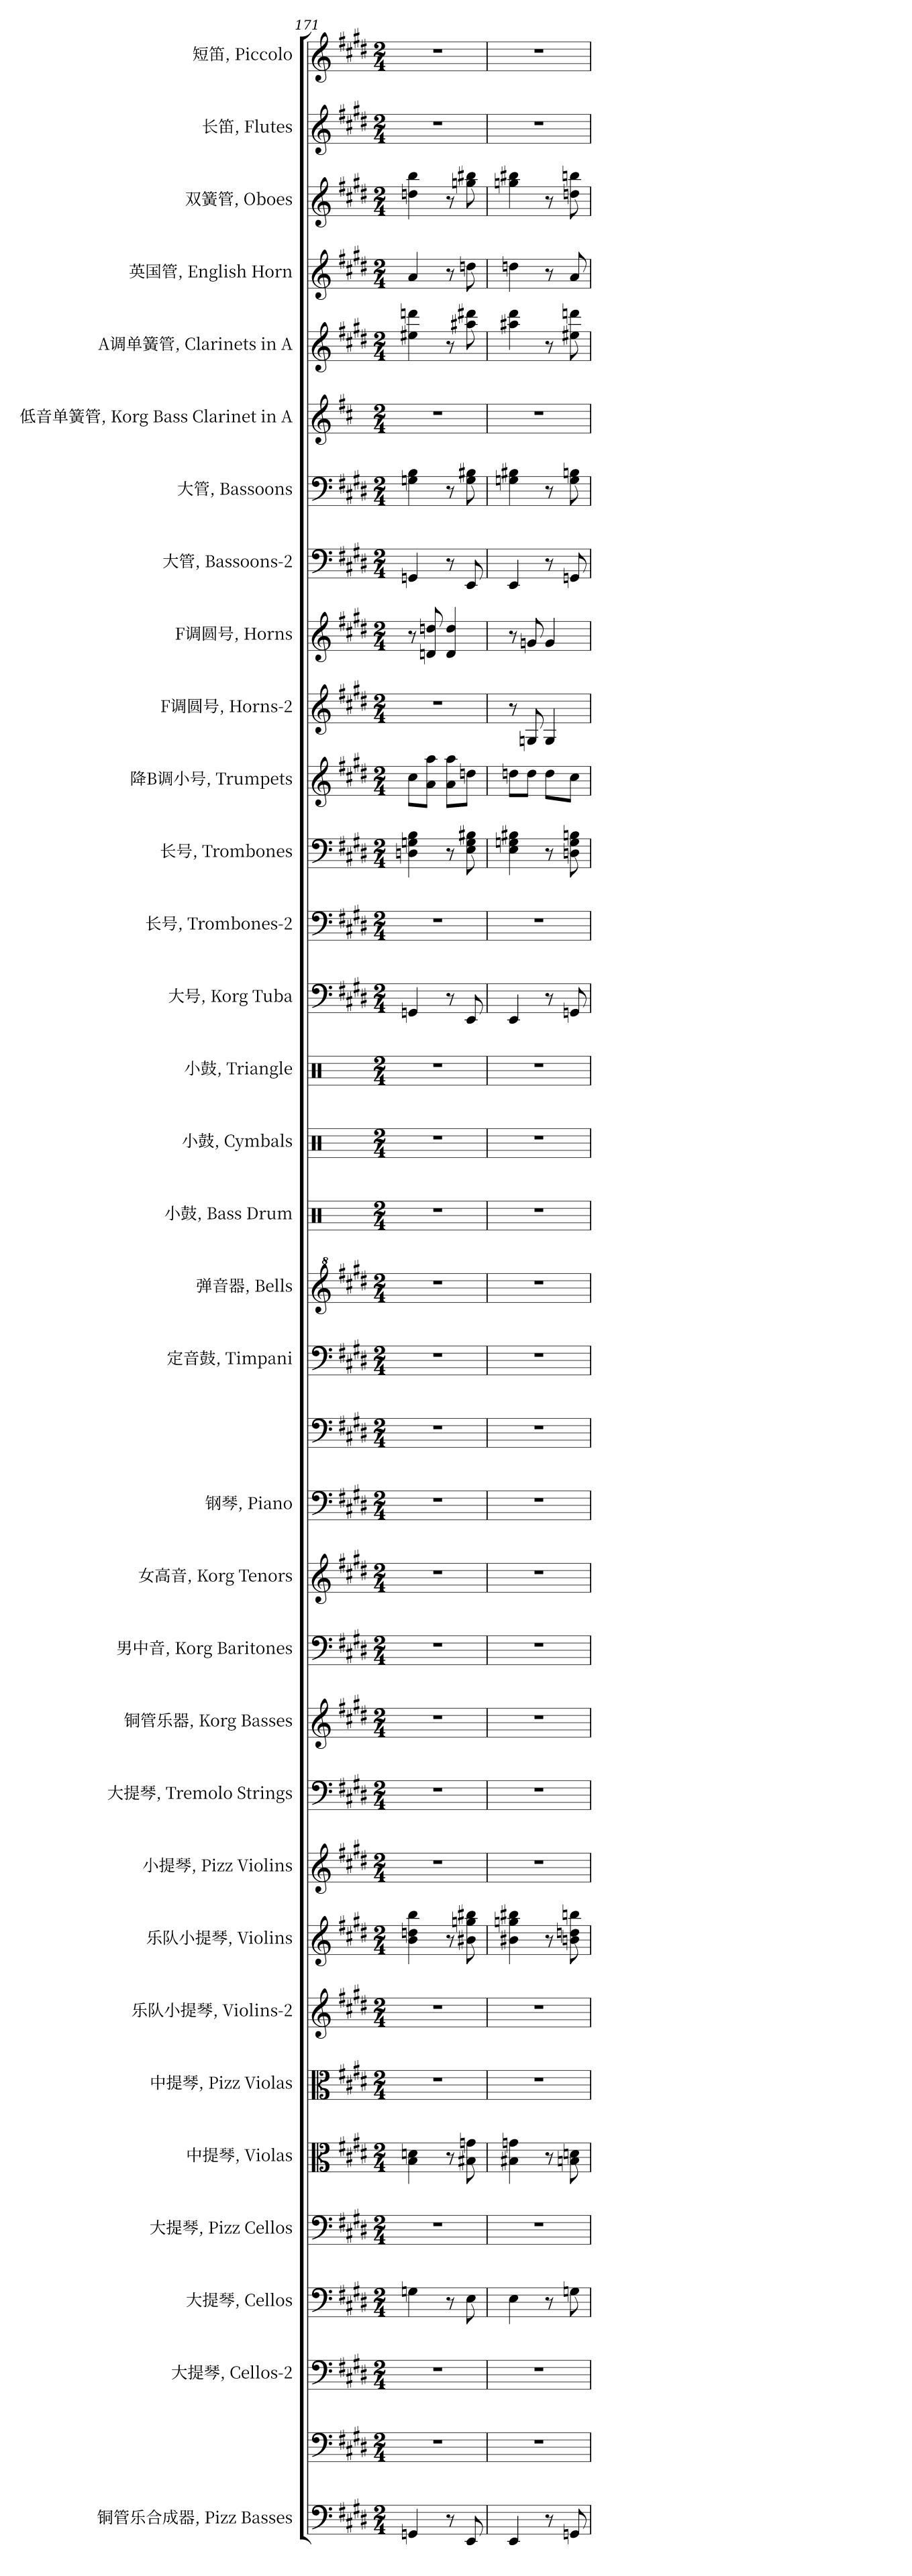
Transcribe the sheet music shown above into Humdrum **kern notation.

**kern	**kern	**kern	**kern	**kern	**kern	**kern	**kern	**kern	**kern	**kern	**kern	**kern	**kern	**kern	**kern	**kern	**kern	**kern	**kern	**kern	**kern	**kern	**kern	**kern	**kern	**kern	**kern	**kern	**kern	**kern	**kern	**kern	**kern	**kern
*part33	*part33	*part32	*part31	*part30	*part29	*part28	*part27	*part26	*part25	*part24	*part23	*part22	*part21	*part20	*part20	*part19	*part18	*part17	*part16	*part15	*part14	*part13	*part12	*part11	*part10	*part9	*part8	*part7	*part6	*part5	*part4	*part3	*part2	*part1
*staff35	*staff34	*staff33	*staff32	*staff31	*staff30	*staff29	*staff28	*staff27	*staff26	*staff25	*staff24	*staff23	*staff22	*staff21	*staff20	*staff19	*staff18	*staff17	*staff16	*staff15	*staff14	*staff13	*staff12	*staff11	*staff10	*staff9	*staff8	*staff7	*staff6	*staff5	*staff4	*staff3	*staff2	*staff1
*I"铜管乐合成器, Pizz Basses	*	*I"大提琴, Cellos-2	*I"大提琴, Cellos	*I"大提琴, Pizz Cellos	*I"中提琴, Violas	*I"中提琴, Pizz Violas	*I"乐队小提琴, Violins-2	*I"乐队小提琴, Violins	*I"小提琴, Pizz Violins	*I"大提琴, Tremolo Strings	*I"铜管乐器, Korg Basses	*I"男中音, Korg Baritones	*I"女高音, Korg Tenors	*I"钢琴, Piano	*	*I"定音鼓, Timpani	*I"弹音器, Bells	*I"小鼓, Bass Drum	*I"小鼓, Cymbals	*I"小鼓, Triangle	*I"大号, Korg Tuba	*I"长号, Trombones-2	*I"长号, Trombones	*I"降B调小号, Trumpets	*I"F调圆号, Horns-2	*I"F调圆号, Horns	*I"大管, Bassoons-2	*I"大管, Bassoons	*I"低音单簧管, Korg Bass Clarinet in A	*I"A调单簧管, Clarinets in A	*I"英国管, English Horn	*I"双簧管, Oboes	*I"长笛, Flutes	*I"短笛, Piccolo
*	*	*	*	*	*I'Vla.	*I'Vla.	*I'Vlns.	*I'Vlns.	*I'Vln.	*	*	*I'Bar.	*	*I'Pno.	*	*I'Timp.	*	*	*	*	*I'Tba.	*I'Tbn.	*I'Tbn.	*I'B♭ Tpt.	*I'F Hn.	*I'F Hn.	*I'Bsn.	*I'Bsn.	*I'B. Cl.	*I'A Cl.	*I'E. Hn.	*I'Ob.	*I'Fl.	*I'Picc.
*clefF4	*clefF4	*clefF4	*clefF4	*clefF4	*clefC3	*clefC3	*clefG2	*clefG2	*clefG2	*clefF4	*clefG2	*clefF4	*clefG2	*clefF4	*clefF4	*clefF4	*clefG^2	*clefX	*clefX	*clefX	*clefF4	*clefF4	*clefF4	*clefG2	*clefG2	*clefG2	*clefF4	*clefF4	*clefG2	*clefG2	*clefG2	*clefG2	*clefG2	*clefG2
*	*	*	*	*	*	*	*	*	*	*	*	*	*	*	*	*	*	*	*	*	*	*	*	*ITrd1c2	*ITrd4c7	*ITrd4c7	*	*	*ITrd8c14	*ITrd2c3	*ITrd4c7	*	*	*ITrd-7c-12
*k[f#c#g#d#]	*k[f#c#g#d#]	*k[f#c#g#d#]	*k[f#c#g#d#]	*k[f#c#g#d#]	*k[f#c#g#d#]	*k[f#c#g#d#]	*k[f#c#g#d#]	*k[f#c#g#d#]	*k[f#c#g#d#]	*k[f#c#g#d#]	*k[f#c#g#d#]	*k[f#c#g#d#]	*k[f#c#g#d#]	*k[f#c#g#d#]	*k[f#c#g#d#]	*k[f#c#g#d#]	*k[f#c#g#d#]	*k[]	*k[]	*k[]	*k[f#c#g#d#]	*k[f#c#g#d#]	*k[f#c#g#d#]	*k[f#c#]	*k[f#c#g#]	*k[f#c#g#]	*k[f#c#g#d#]	*k[f#c#g#d#]	*k[f#c#]	*k[f#c#g#d#a#e#b#]	*k[f#c#g#]	*k[f#c#g#d#]	*k[f#c#g#d#]	*k[f#c#g#d#]
*M2/4	*M2/4	*M2/4	*M2/4	*M2/4	*M2/4	*M2/4	*M2/4	*M2/4	*M2/4	*M2/4	*M2/4	*M2/4	*M2/4	*M2/4	*M2/4	*M2/4	*M2/4	*M2/4	*M2/4	*M2/4	*M2/4	*M2/4	*M2/4	*M2/4	*M2/4	*M2/4	*M2/4	*M2/4	*M2/4	*M2/4	*M2/4	*M2/4	*M2/4	*M2/4
*MM151	*MM151	*MM151	*MM151	*MM151	*MM151	*MM151	*MM151	*MM151	*MM151	*MM151	*MM151	*MM151	*MM151	*MM151	*MM151	*MM151	*MM151	*MM151	*MM151	*MM151	*MM151	*MM151	*MM151	*MM151	*MM151	*MM151	*MM151	*MM151	*MM151	*MM151	*MM151	*MM151	*MM151	*MM151
=171	=171	=171	=171	=171	=171	=171	=171	=171	=171	=171	=171	=171	=171	=171	=171	=171	=171	=171	=171	=171	=171	=171	=171	=171	=171	=171	=171	=171	=171	=171	=171	=171	=171	=171
4GGn/	2r	2r	4Gn\	2r	4B\ 4dn\	2r	2r	4b\ 4ddn\ 4bb\	2r	2r	2r	2r	2r	2r	2r	2r	2r	2r	2r	2r	4GGn/	2r	4Dn\ 4Gn\ 4B\	8b\L	2r	8r	4GGn/	4Gn\ 4B\	2r	4cc##X\ 4bbn\	4d/	4ddn\ 4bb\	2r	2r
.	.	.	.	.	.	.	.	.	.	.	.	.	.	.	.	.	.	.	.	.	.	.	.	8g\ 8gg\J	.	8Gn/ 8gn/	.	.	.	.	.	.	.	.
8r	.	.	8r	.	8r	.	.	8r	.	.	.	.	.	.	.	.	.	.	.	.	8r	.	8r	8g\ 8gg\L	.	4G/ 4g/	8r	8r	.	8r	8r	8r	.	.
8EE/	.	.	8E\	.	8B#X\ 8gn\	.	.	8b#X\ 8ggn\ 8bb#X\	.	.	.	.	.	.	.	.	.	.	.	.	8EE/	.	8E\ 8G\ 8B#X\	8ccn\J	.	.	8EE/	8G\ 8B#X\	.	8ff##X\ 8bb#X\	8gn\	8ggn\ 8bb#X\	.	.
!!LO:PB:g=z
=172	=172	=172	=172	=172	=172	=172	=172	=172	=172	=172	=172	=172	=172	=172	=172	=172	=172	=172	=172	=172	=172	=172	=172	=172	=172	=172	=172	=172	=172	=172	=172	=172	=172	=172
*	*	*	*	*	*	*	*	*	*	*	*	*	*	*	*	*	*	*	*	*	*	*	*	*	*	*	*	*	*	*	*	*	*	*MM152
4EE/	2r	2r	4E\	2r	4B#X\ 4gn\	2r	2r	4b#X\ 4ggn\ 4bb#X\	2r	2r	2r	2r	2r	2r	2r	2r	2r	2r	2r	2r	4EE/	2r	4E\ 4Gn\ 4B#X\	8ccn\L	8r	8r	4EE/	4Gn\ 4B#X\	2r	4ff##X\ 4bb#\	4gn\	4ggn\ 4bb#X\	2r	2r
.	.	.	.	.	.	.	.	.	.	.	.	.	.	.	.	.	.	.	.	.	.	.	.	8cc\J	8Cn/	8cn/	.	.	.	.	.	.	.	.
8r	.	.	8r	.	8r	.	.	8r	.	.	.	.	.	.	.	.	.	.	.	.	8r	.	8r	8cc\L	4C/	4c/	8r	8r	.	8r	8r	8r	.	.
8GGn/	.	.	8Gn\	.	8Bn\ 8dn\	.	.	8bn\ 8ddn\ 8bbn\	.	.	.	.	.	.	.	.	.	.	.	.	8GGn/	.	8Dn\ 8G\ 8Bn\	8b\J	.	.	8GGn/	8G\ 8Bn\	.	8cc##X\ 8bbn\	8d/	8ddn\ 8bbn\	.	.
=	=	=	=	=	=	=	=	=	=	=	=	=	=	=	=	=	=	=	=	=	=	=	=	=	=	=	=	=	=	=	=	=	=	=
*-	*-	*-	*-	*-	*-	*-	*-	*-	*-	*-	*-	*-	*-	*-	*-	*-	*-	*-	*-	*-	*-	*-	*-	*-	*-	*-	*-	*-	*-	*-	*-	*-	*-	*-
